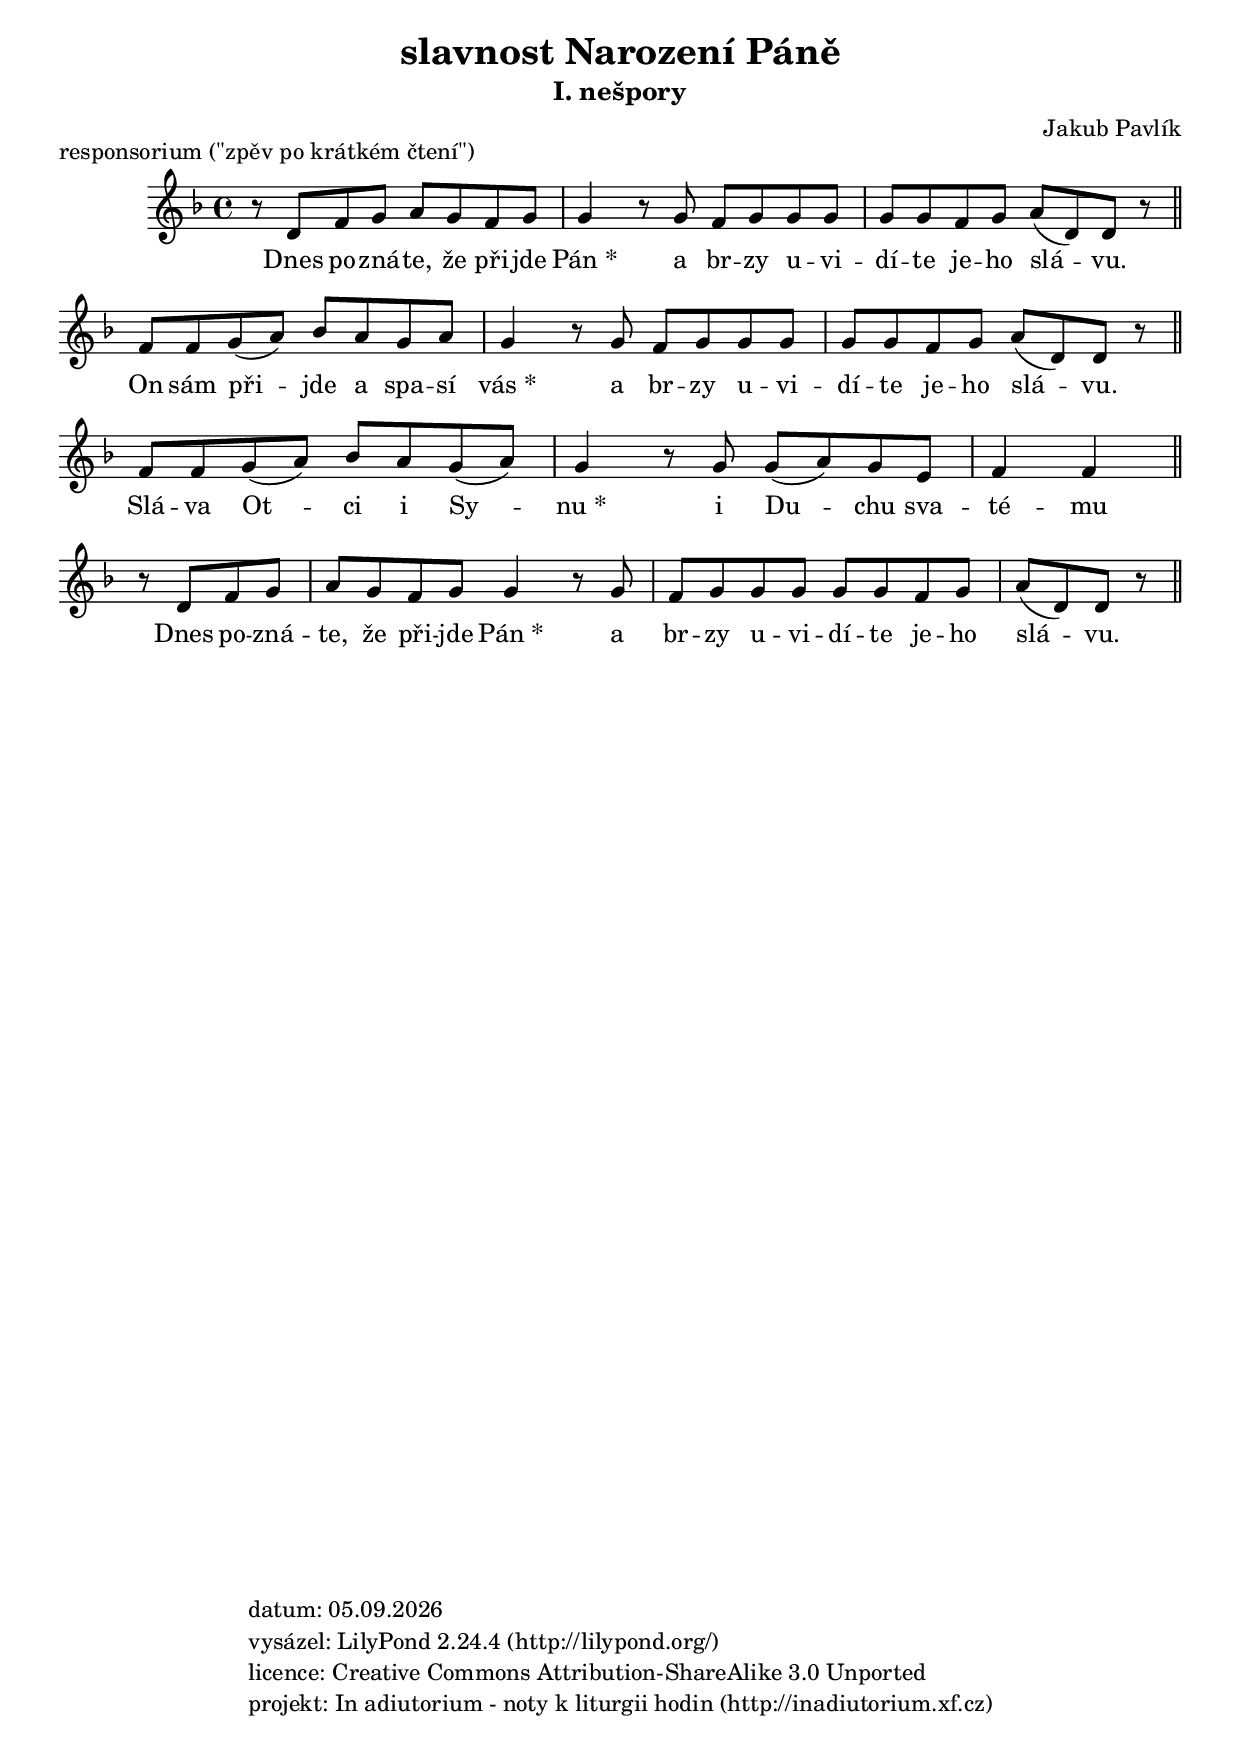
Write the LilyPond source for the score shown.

\version "2.12.3"

\header {
  title = "slavnost Narození Páně"
  subtitle = "I. nešpory"
  composer = "Jakub Pavlík"
}

\include "spolecne.ly"

vInoty = { 
  r8 d f g a g f g
  g4
}
vItext = \lyricmode {
  Dnes po -- zná -- te, že při -- jde Pán_*
}

rnoty = {
  r8 g f g g g 
  g g f g a( d,) d r \bar "||" \break
}
rtext = \lyricmode {
  a br -- zy u -- vi -- dí -- te je -- ho slá -- vu.
}

vIInoty = {
  f8 f g( a) bes a g a
  g4
}
vIItext = \lyricmode {
  On sám při -- jde a spa -- sí vás_*
}

doxonoty = {
  f8 f g( a) bes a g( a)
  g4 r8 g g( a) g e
  f4 f \bar "||" \break
}
doxotext = \lyricmode {
  Slá -- va Ot -- ci i Sy -- nu_* i Du -- chu sva -- té -- mu
}

\score {
  \relative c' {
    \key f \major
    
    \vInoty \rnoty
    \vIInoty \rnoty
    \doxonoty
    \vInoty \rnoty
  }
  \addlyrics {
    \vItext \rtext
    \vIItext \rtext
    \doxotext
    \vItext \rtext
  }
  \header {
    piece = "responsorium (\"zpěv po krátkém čtení\")"
  }
}